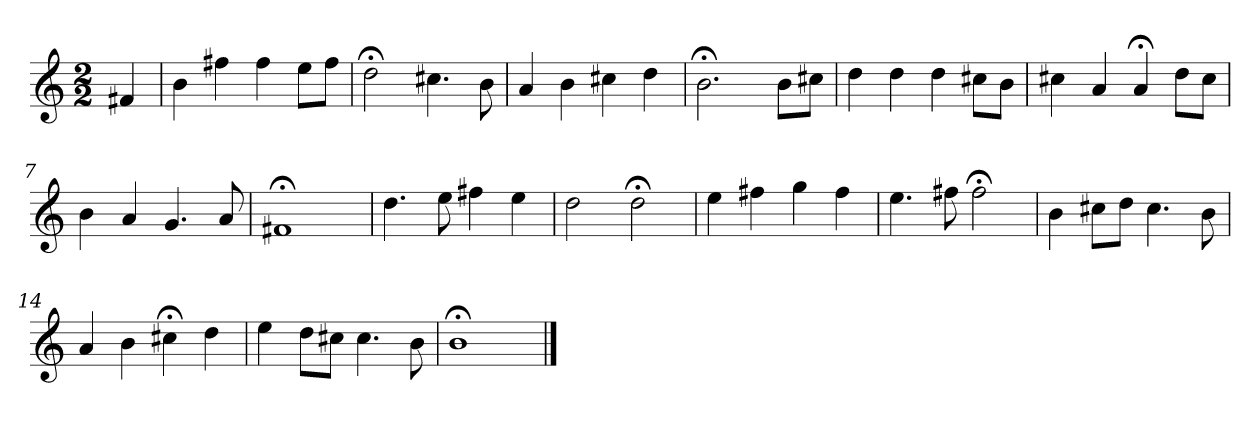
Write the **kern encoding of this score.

**kern
*part1
*staff1
*k[]
*C:
*M2/2
*MM120
=
4f#X
=1
4b
4ff#X
4ff#
8eeL
8ff#J
=2
2dd;<
4.cc#X
8b
=3
4a
4b
4cc#X
4dd
=4
2.b;<
8bL
8cc#XJ
=5
4dd
4dd
4dd
8cc#XL
8bJ
=6
4cc#X
4a
4a;<
8ddL
8cc#J
=7
4b
4a
4.g
8a
=8
1f#X;<
=9
4.dd
8ee
4ff#X
4ee
=10
2dd
2dd;<
=11
4ee
4ff#X
4gg
4ff#
=12
4.ee
8ff#X
2ff#;<
=13
4b
8cc#XL
8ddJ
4.cc#
8b
=14
4a
4b
4cc#X;<
4dd
=15
4ee
8ddL
8cc#XJ
4.cc#
8b
=16
1b;<
==
*-
